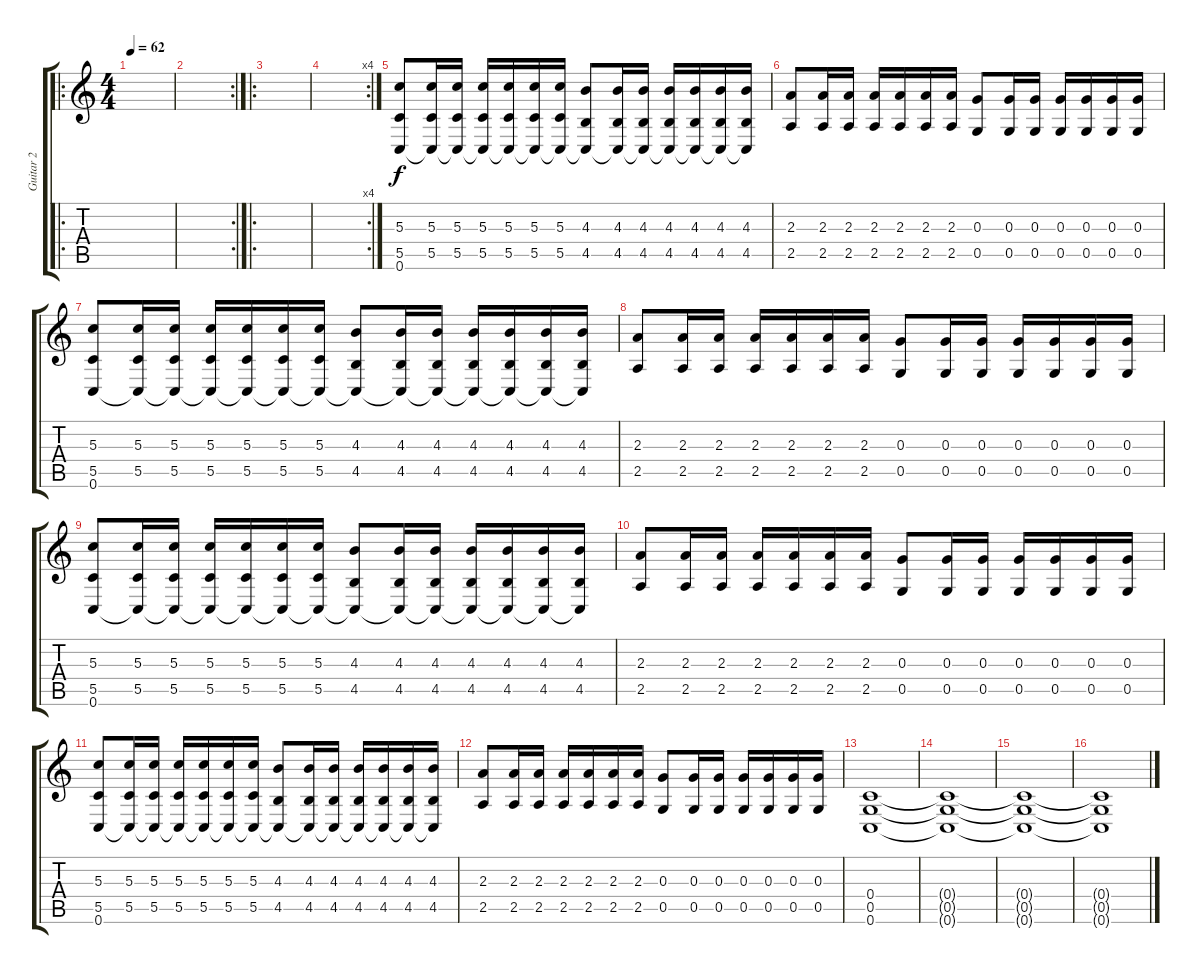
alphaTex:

\track ("Guitar 2" "Guitar 2") {instrument distortionguitar}
\staff {score tabs}
\tuning (E4 C4 G3 C3 G2 C2) {hide}
\ro
\ts (4 4)
\tempo 62
\clef g2
\ks c
|
\rc 2
|
\ro
|
\rc 4
|
(5.3 5.5 0.6).8 (5.3 5.5 0.6{t}).16 (5.3 5.5 0.6{t}).16 (5.3 5.5 0.6{t}).16 (5.3 5.5 0.6{t}).16 (5.3 5.5 0.6{t}).16 (5.3 5.5 0.6{t}).16 (4.3 4.5 0.6{t}).8 (4.3 4.5 0.6{t}).16 (4.3 4.5 0.6{t}).16 (4.3 4.5 0.6{t}).16 (4.3 4.5 0.6{t}).16 (4.3 4.5 0.6{t}).16 (4.3 4.5 0.6{t}).16 |
(2.3 2.5).8 (2.3 2.5).16 (2.3 2.5).16 (2.3 2.5).16 (2.3 2.5).16 (2.3 2.5).16 (2.3 2.5).16 (0.3 0.5).8 (0.3 0.5).16 (0.3 0.5).16 (0.3 0.5).16 (0.3 0.5).16 (0.3 0.5).16 (0.3 0.5).16 |
(5.3 5.5 0.6).8 (5.3 5.5 0.6{t}).16 (5.3 5.5 0.6{t}).16 (5.3 5.5 0.6{t}).16 (5.3 5.5 0.6{t}).16 (5.3 5.5 0.6{t}).16 (5.3 5.5 0.6{t}).16 (4.3 4.5 0.6{t}).8 (4.3 4.5 0.6{t}).16 (4.3 4.5 0.6{t}).16 (4.3 4.5 0.6{t}).16 (4.3 4.5 0.6{t}).16 (4.3 4.5 0.6{t}).16 (4.3 4.5 0.6{t}).16 |
(2.3 2.5).8 (2.3 2.5).16 (2.3 2.5).16 (2.3 2.5).16 (2.3 2.5).16 (2.3 2.5).16 (2.3 2.5).16 (0.3 0.5).8 (0.3 0.5).16 (0.3 0.5).16 (0.3 0.5).16 (0.3 0.5).16 (0.3 0.5).16 (0.3 0.5).16 |
(5.3 5.5 0.6).8 (5.3 5.5 0.6{t}).16 (5.3 5.5 0.6{t}).16 (5.3 5.5 0.6{t}).16 (5.3 5.5 0.6{t}).16 (5.3 5.5 0.6{t}).16 (5.3 5.5 0.6{t}).16 (4.3 4.5 0.6{t}).8 (4.3 4.5 0.6{t}).16 (4.3 4.5 0.6{t}).16 (4.3 4.5 0.6{t}).16 (4.3 4.5 0.6{t}).16 (4.3 4.5 0.6{t}).16 (4.3 4.5 0.6{t}).16 |
(2.3 2.5).8 (2.3 2.5).16 (2.3 2.5).16 (2.3 2.5).16 (2.3 2.5).16 (2.3 2.5).16 (2.3 2.5).16 (0.3 0.5).8 (0.3 0.5).16 (0.3 0.5).16 (0.3 0.5).16 (0.3 0.5).16 (0.3 0.5).16 (0.3 0.5).16 |
(5.3 5.5 0.6).8 (5.3 5.5 0.6{t}).16 (5.3 5.5 0.6{t}).16 (5.3 5.5 0.6{t}).16 (5.3 5.5 0.6{t}).16 (5.3 5.5 0.6{t}).16 (5.3 5.5 0.6{t}).16 (4.3 4.5 0.6{t}).8 (4.3 4.5 0.6{t}).16 (4.3 4.5 0.6{t}).16 (4.3 4.5 0.6{t}).16 (4.3 4.5 0.6{t}).16 (4.3 4.5 0.6{t}).16 (4.3 4.5 0.6{t}).16 |
(2.3 2.5).8 (2.3 2.5).16 (2.3 2.5).16 (2.3 2.5).16 (2.3 2.5).16 (2.3 2.5).16 (2.3 2.5).16 (0.3 0.5).8 (0.3 0.5).16 (0.3 0.5).16 (0.3 0.5).16 (0.3 0.5).16 (0.3 0.5).16 (0.3 0.5).16 |
(0.4 0.5 0.6).1 |
(0.4{t} 0.5{t} 0.6{t}).1 |
(0.4{t} 0.5{t} 0.6{t}).1 |
(0.4{t} 0.5{t} 0.6{t}).1{volume 2}
